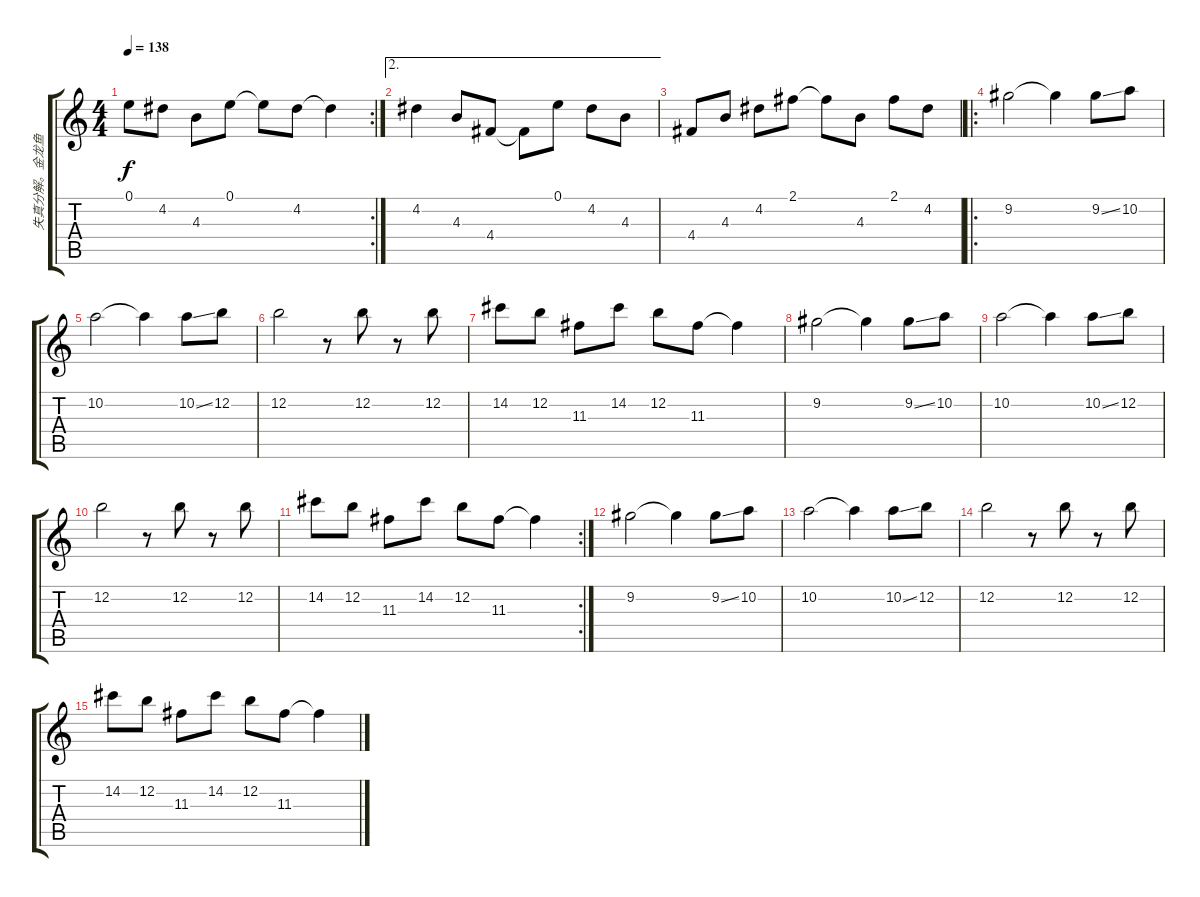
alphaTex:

\track ("失真分解。金龙鱼" "失真分解。金龙鱼") {instrument overdrivenguitar}
\staff {score tabs}
\tuning (E4 B3 G3 D3 A2 E2) {hide}
\rc 2
\ts (4 4)
\tempo 138
\clef g2
\ks c
0.1.8{dy f} 4.2.8 4.3.8 0.1.8 0.1{t}.8 4.2.8 4.2{t}.4 |
\ae 2
4.2.4 4.3.8 4.4.8 4.4{t}.8 0.1.8 4.2.8 4.3.8 |
4.4.8 4.3.8 4.2.8 2.1.8 2.1{t}.8 4.3.8 2.1.8 4.2.8 |
\ro
9.2.2 9.2{t}.4 9.2{ss}.8 10.2.8 |
10.2.2 10.2{t}.4 10.2{ss}.8 12.2.8 |
12.2.2 r.8 12.2.8 r.8 12.2.8 |
14.2.8 12.2.8 11.3.8 14.2.8 12.2.8 11.3.8 11.3{t}.4 |
9.2.2 9.2{t}.4 9.2{ss}.8 10.2.8 |
10.2.2 10.2{t}.4 10.2{ss}.8 12.2.8 |
12.2.2 r.8 12.2.8 r.8 12.2.8 |
\rc 2
14.2.8 12.2.8 11.3.8 14.2.8 12.2.8 11.3.8 11.3{t}.4 |
9.2.2{volume 10} 9.2{t}.4{volume 8} 9.2{ss}.8 10.2.8 |
10.2.2{volume 7} 10.2{t}.4{volume 6} 10.2{ss}.8 12.2.8 |
12.2.2{volume 5} r.8{volume 4} 12.2.8 r.8 12.2.8 |
14.2.8{volume 3} 12.2.8 11.3.8 14.2.8 12.2.8{volume 2} 11.3.8 11.3{t}.4
